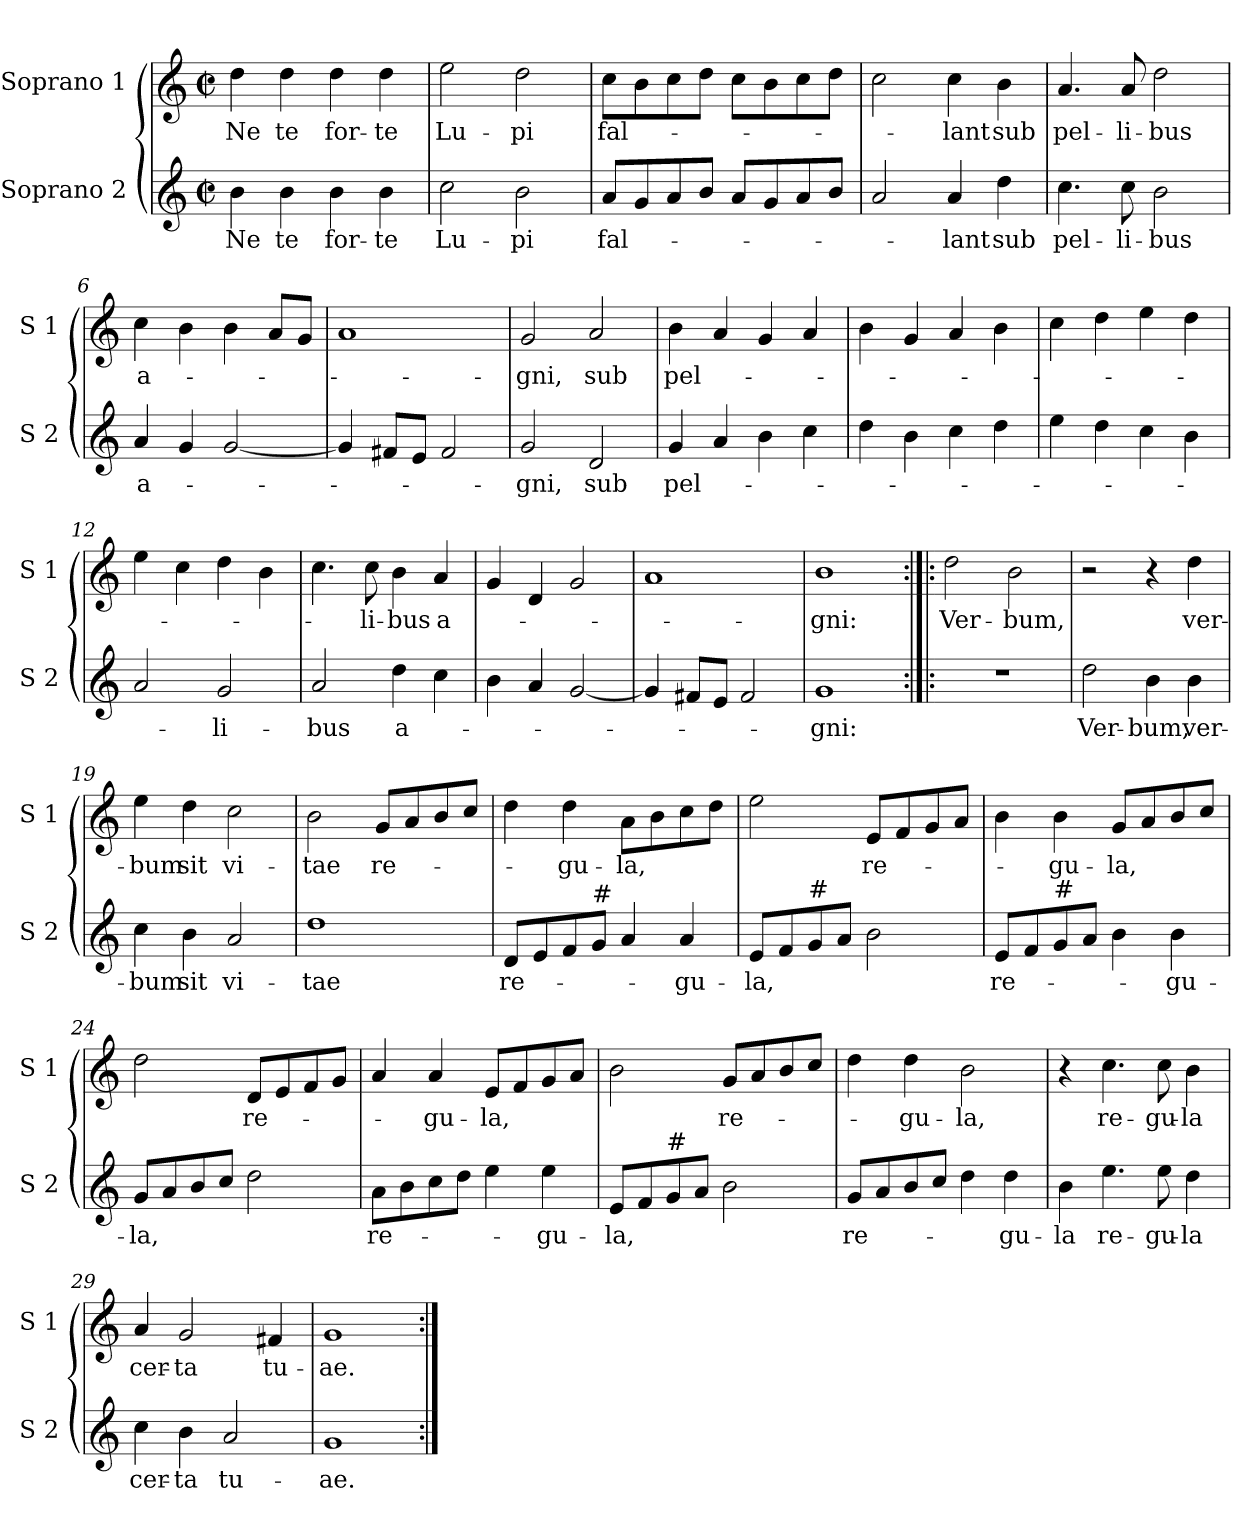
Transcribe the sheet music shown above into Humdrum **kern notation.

**kern	**text	**kern	**text
*part2	*part2	*part1	*part1
*staff2	*staff2	*staff1	*staff1
*I"Soprano 2	*	*I"Soprano 1	*
*I'S 2	*	*I'S 1	*
*clefG2	*	*clefG2	*
*k[]	*	*k[]	*
*C:	*	*C:	*
*M2/2	*	*M2/2	*
*met(c|)	*	*met(c|)	*
=1	=1	=1	=1
!	!LO:LY:b	!	!LO:LY:b
4b\	Ne	4dd\	Ne
!	!LO:LY:b	!	!LO:LY:b
4b\	te	4dd\	te
!	!LO:LY:b	!	!LO:LY:b
4b\	for-	4dd\	for-
!	!LO:LY:b	!	!LO:LY:b
4b\	-te	4dd\	-te
=2	=2	=2	=2
!	!LO:LY:b	!	!LO:LY:b
2cc\	Lu-	2ee\	Lu-
!	!LO:LY:b	!	!LO:LY:b
2b\	-pi	2dd\	-pi
=3	=3	=3	=3
!	!LO:LY:b	!	!LO:LY:b
8a/L	fal-	8cc\L	fal-
8g/	.	8b\	.
8a/	.	8cc\	.
8b/J	.	8dd\J	.
8a/L	.	8cc\L	.
8g/	.	8b\	.
8a/	.	8cc\	.
8b/J	.	8dd\J	.
=4	=4	=4	=4
2a/	.	2cc\	.
!	!LO:LY:b	!	!LO:LY:b
4a/	-lant	4cc\	-lant
!	!LO:LY:b	!	!LO:LY:b
4dd\	sub	4b\	sub
=5	=5	=5	=5
!	!LO:LY:b	!	!LO:LY:b
4.cc\	pel-	4.a/	pel-
!	!LO:LY:b	!	!LO:LY:b
8cc\	-li-	8a/	-li-
!	!LO:LY:b	!	!LO:LY:b
2b\	-bus	2dd\	-bus
!!LO:LB:g=z
=6	=6	=6	=6
!	!LO:LY:b	!	!LO:LY:b
4a/	a-	4cc\	a-
4g/	.	4b\	.
[2g/	.	4b\	.
.	.	8a/L	.
.	.	8g/J	.
=7	=7	=7	=7
4g/]	.	1a	.
8f#X/L	.	.	.
8e/J	.	.	.
2f#/	.	.	.
=8	=8	=8	=8
!	!LO:LY:b	!	!LO:LY:b
2g/	-gni,	2g/	-gni,
!	!LO:LY:b	!	!LO:LY:b
2d/	sub	2a/	sub
=9	=9	=9	=9
!	!LO:LY:b	!	!LO:LY:b
4g/	pel-	4b\	pel-
4a/	.	4a/	.
4b\	.	4g/	.
4cc\	.	4a/	.
=10	=10	=10	=10
4dd\	.	4b\	.
4b\	.	4g/	.
4cc\	.	4a/	.
4dd\	.	4b\	.
!!LO:LB:g=z
=11	=11	=11	=11
4ee\	.	4cc\	.
4dd\	.	4dd\	.
4cc\	.	4ee\	.
4b\	.	4dd\	.
=12	=12	=12	=12
2a/	.	4ee\	.
.	.	4cc\	.
!	!LO:LY:b	!	!
2g/	-li-	4dd\	.
.	.	4b\	.
=13	=13	=13	=13
!	!LO:LY:b	!	!
2a/	-bus	4.cc\	.
!	!	!	!LO:LY:b
.	.	8cc\	-li-
!	!LO:LY:b	!	!LO:LY:b
4dd\	a-	4b\	-bus
!	!	!	!LO:LY:b
4cc\	.	4a/	a-
=14	=14	=14	=14
4b\	.	4g/	.
4a/	.	4d/	.
[2g/	.	2g/	.
=15	=15	=15	=15
4g/]	.	1a	.
8f#X/L	.	.	.
8e/J	.	.	.
2f#/	.	.	.
!!LO:LB:g=z
=16	=16	=16	=16
!	!LO:LY:b	!	!LO:LY:b
1g	-gni:	1b	-gni:
=17:|!|:	=17:|!|:	=17:|!|:	=17:|!|:
!	!	!	!LO:LY:b
1r	.	2dd\	Ver-
!	!	!	!LO:LY:b
.	.	2b\	-bum,
=18	=18	=18	=18
!	!LO:LY:b	!	!
2dd\	Ver-	2r	.
!	!LO:LY:b	!	!
4b\	-bum,	4r	.
!	!LO:LY:b	!	!LO:LY:b
4b\	ver-	4dd\	ver-
=19	=19	=19	=19
!	!LO:LY:b	!	!LO:LY:b
4cc\	-bum	4ee\	-bum
!	!LO:LY:b	!	!LO:LY:b
4b\	sit	4dd\	sit
!	!LO:LY:b	!	!LO:LY:b
2a/	vi-	2cc\	vi-
=20	=20	=20	=20
!	!LO:LY:b	!	!LO:LY:b
1dd	-tae	2b\	-tae
!	!	!	!LO:LY:b
.	.	8g/L	re-
.	.	8a/	.
.	.	8b/	.
.	.	8cc/J	.
!!LO:PB:g=z
=21	=21	=21	=21
!	!LO:LY:b	!	!
8d/L	re-	4dd\	.
8e/	.	.	.
!	!	!	!LO:LY:b
8f/	.	4dd\	-gu-
!LO:TX:a:t=#	!	!	!
8g/J	.	.	.
!	!	!	!LO:LY:b
4a/	.	8a\L	-la,
.	.	8b\	.
!	!LO:LY:b	!	!
4a/	-gu-	8cc\	.
.	.	8dd\J	.
=22	=22	=22	=22
!	!LO:LY:b	!	!
8e/L	-la,	2ee\	.
8f/	.	.	.
!LO:TX:a:t=#	!	!	!
8g/	.	.	.
8a/J	.	.	.
!	!	!	!LO:LY:b
2b\	.	8e/L	re-
.	.	8f/	.
.	.	8g/	.
.	.	8a/J	.
=23	=23	=23	=23
!	!LO:LY:b	!	!
8e/L	re-	4b\	.
8f/	.	.	.
!LO:TX:a:t=#	!	!	!
!	!	!	!LO:LY:b
8g/	.	4b\	-gu-
8a/J	.	.	.
!	!	!	!LO:LY:b
4b\	.	8g/L	-la,
.	.	8a/	.
!	!LO:LY:b	!	!
4b\	-gu-	8b/	.
.	.	8cc/J	.
=24	=24	=24	=24
!	!LO:LY:b	!	!
8g/L	-la,	2dd\	.
8a/	.	.	.
8b/	.	.	.
8cc/J	.	.	.
!	!	!	!LO:LY:b
2dd\	.	8d/L	re-
.	.	8e/	.
.	.	8f/	.
.	.	8g/J	.
=25	=25	=25	=25
!	!LO:LY:b	!	!
8a\L	re-	4a/	.
8b\	.	.	.
!	!	!	!LO:LY:b
8cc\	.	4a/	-gu-
8dd\J	.	.	.
!	!	!	!LO:LY:b
4ee\	.	8e/L	-la,
.	.	8f/	.
!	!LO:LY:b	!	!
4ee\	-gu-	8g/	.
.	.	8a/J	.
!!LO:LB:g=z
=26	=26	=26	=26
!	!LO:LY:b	!	!
8e/L	-la,	2b\	.
8f/	.	.	.
!LO:TX:a:t=#	!	!	!
8g/	.	.	.
8a/J	.	.	.
!	!	!	!LO:LY:b
2b\	.	8g/L	re-
.	.	8a/	.
.	.	8b/	.
.	.	8cc/J	.
=27	=27	=27	=27
!	!LO:LY:b	!	!
8g/L	re-	4dd\	.
8a/	.	.	.
!	!	!	!LO:LY:b
8b/	.	4dd\	-gu-
8cc/J	.	.	.
!	!	!	!LO:LY:b
4dd\	.	2b\	-la,
!	!LO:LY:b	!	!
4dd\	-gu-	.	.
=28	=28	=28	=28
!	!LO:LY:b	!	!
4b\	-la	4r	.
!	!LO:LY:b	!	!LO:LY:b
4.ee\	re-	4.cc\	re-
!	!LO:LY:b	!	!LO:LY:b
8ee\	-gu-	8cc\	-gu-
!	!LO:LY:b	!	!LO:LY:b
4dd\	-la	4b\	-la
=29	=29	=29	=29
!	!LO:LY:b	!	!LO:LY:b
4cc\	cer-	4a/	cer-
!	!LO:LY:b	!	!LO:LY:b
4b\	-ta	2g/	-ta
!	!LO:LY:b	!	!
2a/	tu-	.	.
!	!	!	!LO:LY:b
.	.	4f#X/	tu-
=30	=30	=30	=30
!	!LO:LY:b	!	!LO:LY:b
1g	-ae.	1g	-ae.
=:|!	=:|!	=:|!	=:|!
*-	*-	*-	*-
